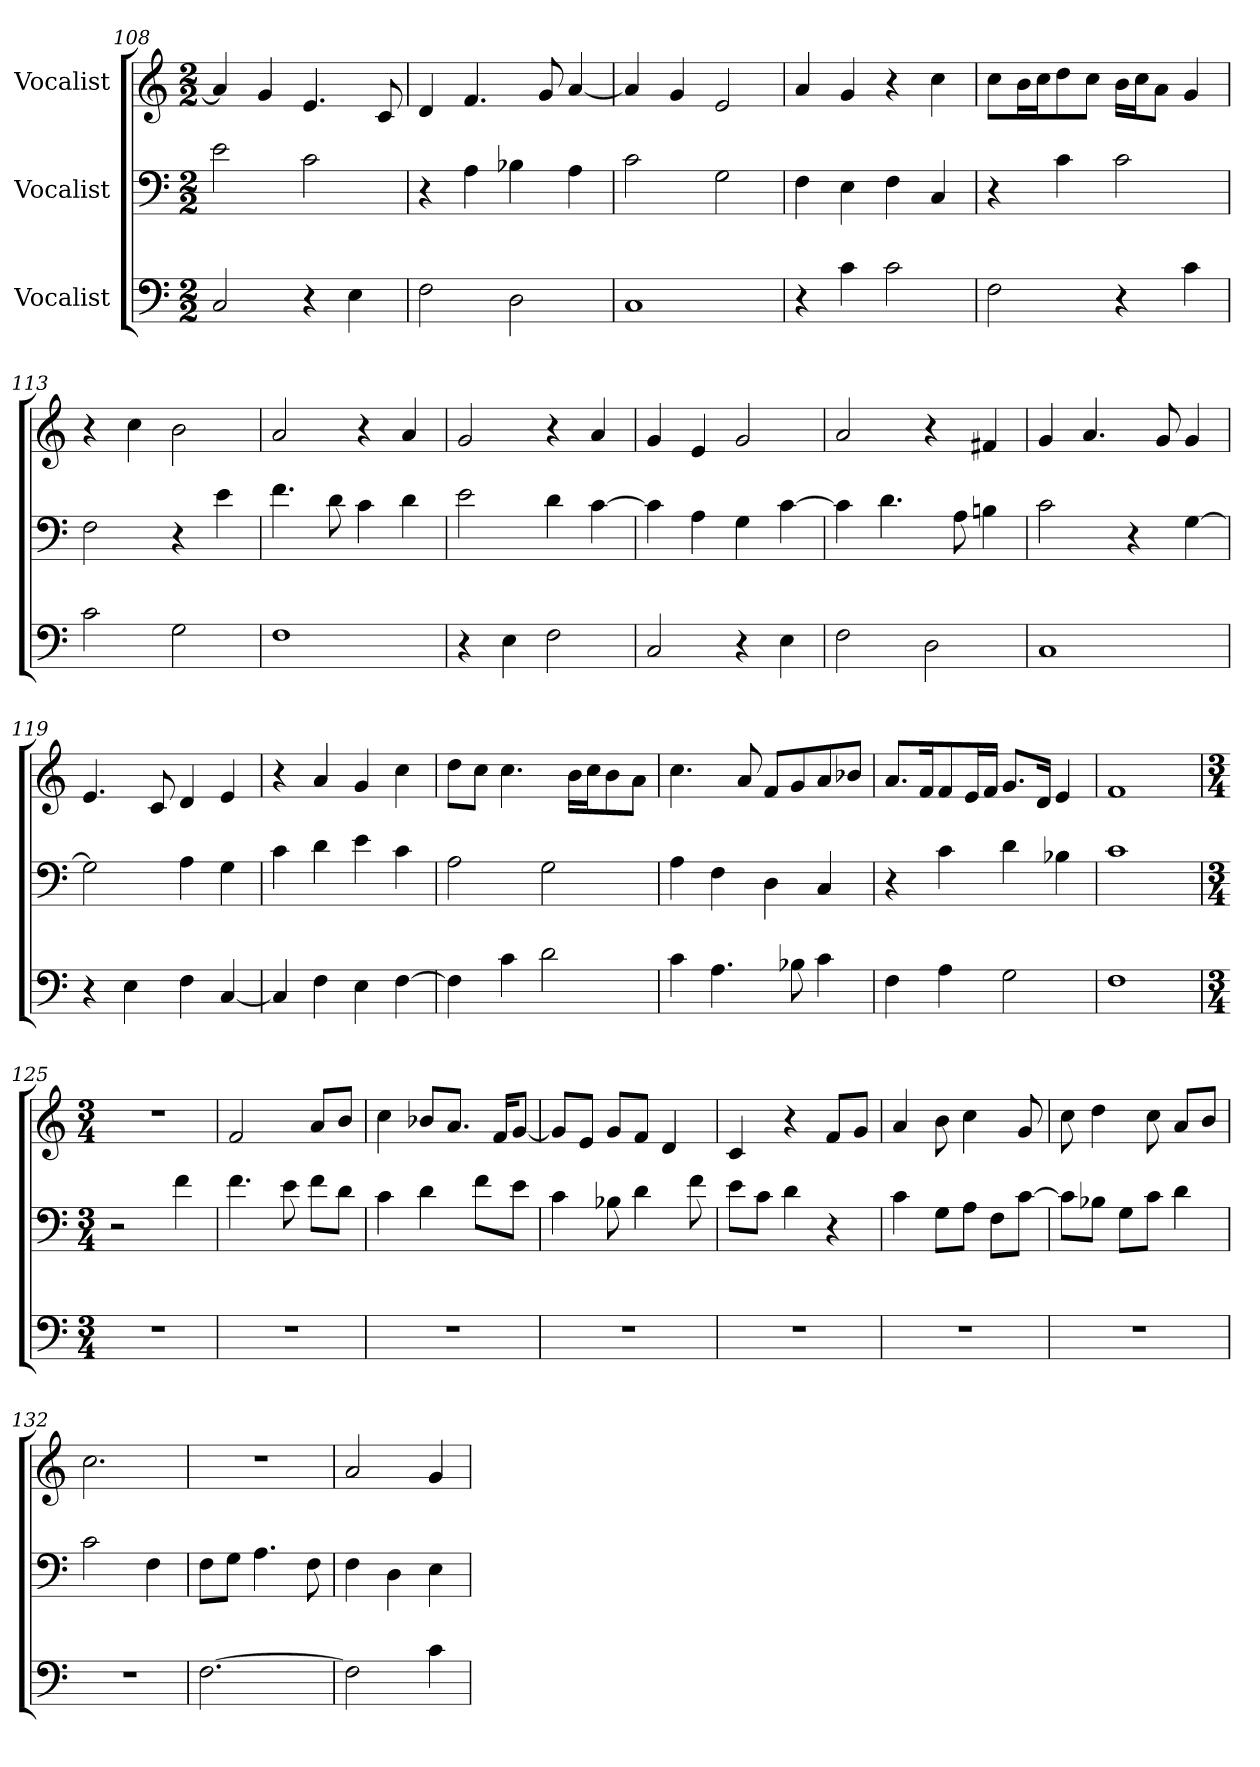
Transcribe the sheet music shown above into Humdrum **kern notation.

**kern	**kern	**kern
*part3	*part2	*part1
*staff3	*staff2	*staff1
*I"Vocalist	*I"Vocalist	*I"Vocalist
*M2/2	*M2/2	*M2/2
=108	=108	=108
2C	2e	4a]
.	.	4g
4r	2c	4.e
4E	.	.
.	.	8c
=109	=109	=109
2F	4r	4d
.	4A	4.f
2D	4B-X	.
.	.	8g
.	4A	[4a
=110	=110	=110
1C	2c	4a]
.	.	4g
.	2G	2e
=111	=111	=111
4r	4F	4a
4c	4E	4g
2c	4F	4r
.	4C	4cc
=112	=112	=112
2F	4r	8ccL
.	.	16bL
.	.	16ccJ
.	4c	8dd
.	.	8ccJ
4r	2c	16bLL
.	.	16ccJ
.	.	8aJ
4c	.	4g
=113	=113	=113
2c	2F	4r
.	.	4cc
2G	4r	2b
.	4e	.
=114	=114	=114
1F	4.f	2a
.	8d	.
.	4c	4r
.	4d	4a
=115	=115	=115
4r	2e	2g
4E	.	.
2F	4d	4r
.	[4c	4a
=116	=116	=116
2C	4c]	4g
.	4A	4e
4r	4G	2g
4E	[4c	.
=117	=117	=117
2F	4c]	2a
.	4.d	.
2D	.	4r
.	8A	.
.	4Bn	4f#X
=118	=118	=118
1C	2c	4g
.	.	4.a
.	4r	.
.	.	8g
.	[4G	4g
=119	=119	=119
4r	2G]	4.e
4E	.	.
.	.	8c
4F	4A	4d
[4C	4G	4e
=120	=120	=120
4C]	4c	4r
4F	4d	4a
4E	4e	4g
[4F	4c	4cc
=121	=121	=121
4F]	2A	8ddL
.	.	8ccJ
4c	.	4.cc
2d	2G	.
.	.	16bLL
.	.	16ccJ
.	.	8b
.	.	8aJ
=122	=122	=122
4c	4A	4.cc
4.A	4F	.
.	.	8a
.	4D	8fL
8B-X	.	8g
4c	4C	8a
.	.	8b-XJ
=123	=123	=123
4F	4r	8.aL
.	.	16fK
4A	4c	8f
.	.	16eL
.	.	16fJJ
2G	4d	8.gL
.	.	16dJk
.	4B-X	4e
=124	=124	=124
1F	1c	1f
=125	=125	=125
*M3/4	*M3/4	*M3/4
2.r	2r	2.r
.	4f	.
=126	=126	=126
2.r	4.f	2f
.	8e	.
.	8fL	8aL
.	8dJ	8bJ
=127	=127	=127
2.r	4c	4cc
.	4d	8b-XL
.	.	8.aJ
.	8fL	.
.	.	16fKL
.	8eJ	[8gJ
=128	=128	=128
2.r	4c	8gL]
.	.	8eJ
.	8B-X	8gL
.	4d	8fJ
.	.	4d
.	8f	.
=129	=129	=129
2.r	8eL	4c
.	8cJ	.
.	4d	4r
.	4r	8fL
.	.	8gJ
=130	=130	=130
2.r	4c	4a
.	8GL	8b
.	8AJ	4cc
.	8FL	.
.	[8cJ	8g
=131	=131	=131
2.r	8cL]	8cc
.	8B-XJ	4dd
.	8GL	.
.	8cJ	8cc
.	4d	8aL
.	.	8bJ
=132	=132	=132
2.r	2c	2.cc
.	4F	.
=133	=133	=133
[2.F	8FL	2.r
.	8GJ	.
.	4.A	.
.	8F	.
=134	=134	=134
2F]	4F	2a
.	4D	.
4c	4E	4g
=	=	=
*-	*-	*-
